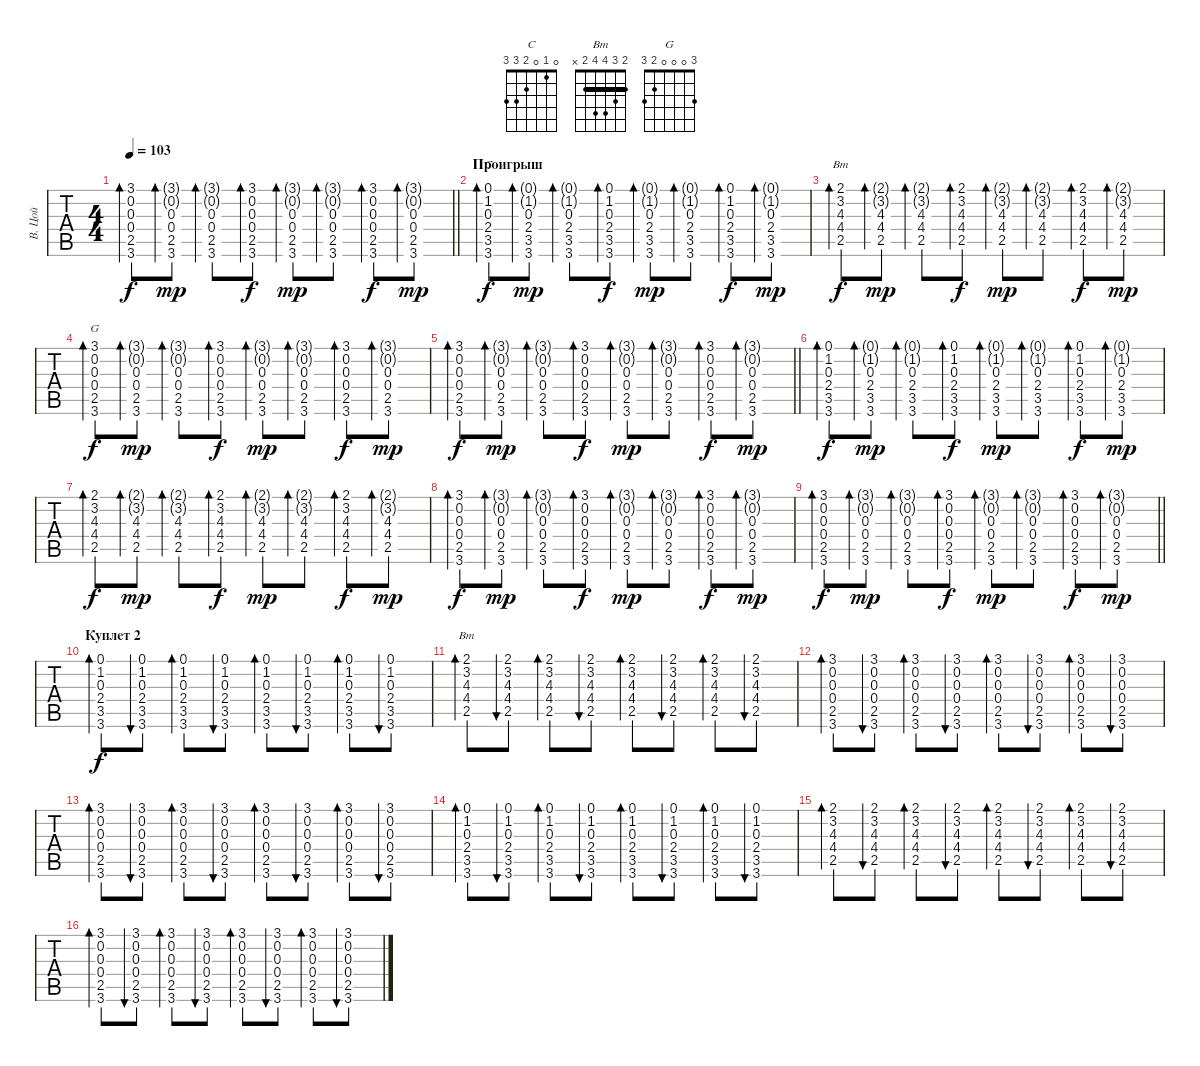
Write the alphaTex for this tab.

\track ("В. Цой" "В. Цой") {instrument acousticguitarsteel}
\staff {tabs}
\tuning (E4 B3 G3 D3 A2 E2) {hide}
\chord ("C" 0 1 0 2 3 3)
\chord ("Bm" 2 3 4 4 2 2) {barre 2}
\chord ("G" 3 0 0 0 2 3)
\chord ("Bm" 2 3 4 4 2 x) {barre 2}
\ts (4 4)
\tempo 103
\clef g2
\barLineRight lightlight
\ks c
(3.1 0.2 0.3 0.4 2.5 3.6).8{bd 30 dy f} (3.1{g} 0.2{g} 0.3 0.4 2.5 3.6).8{bd 30 dy mp} (3.1{g} 0.2{g} 0.3 0.4 2.5 3.6).8{bd 30} (3.1 0.2 0.3 0.4 2.5 3.6).8{bd 30 dy f} (3.1{g} 0.2{g} 0.3 0.4 2.5 3.6).8{bd 30 dy mp} (3.1{g} 0.2{g} 0.3 0.4 2.5 3.6).8{bd 30} (3.1 0.2 0.3 0.4 2.5 3.6).8{bd 30 dy f} (3.1{g} 0.2{g} 0.3 0.4 2.5 3.6).8{bd 30 dy mp} |
\section ("" "Проигрыш")
(0.1 1.2 0.3 2.4 3.5 3.6).8{bd 30 ch "C" dy f} (0.1{g} 1.2{g} 0.3 2.4 3.5 3.6).8{bd 30 dy mp} (0.1{g} 1.2{g} 0.3 2.4 3.5 3.6).8{bd 30} (0.1 1.2 0.3 2.4 3.5 3.6).8{bd 30 dy f} (0.1{g} 1.2{g} 0.3 2.4 3.5 3.6).8{bd 30 dy mp} (0.1{g} 1.2{g} 0.3 2.4 3.5 3.6).8{bd 30} (0.1 1.2 0.3 2.4 3.5 3.6).8{bd 30 dy f} (0.1{g} 1.2{g} 0.3 2.4 3.5 3.6).8{bd 30 dy mp} |
(2.1 3.2 4.3 4.4 2.5).8{bd 30 ch "Bm" dy f} (2.1{g} 3.2{g} 4.3 4.4 2.5).8{bd 30 dy mp} (2.1{g} 3.2{g} 4.3 4.4 2.5).8{bd 30} (2.1 3.2 4.3 4.4 2.5).8{bd 30 dy f} (2.1{g} 3.2{g} 4.3 4.4 2.5).8{bd 30 dy mp} (2.1{g} 3.2{g} 4.3 4.4 2.5).8{bd 30} (2.1 3.2 4.3 4.4 2.5).8{bd 30 dy f} (2.1{g} 3.2{g} 4.3 4.4 2.5).8{bd 30 dy mp} |
(3.1 0.2 0.3 0.4 2.5 3.6).8{bd 30 ch "G" dy f} (3.1{g} 0.2{g} 0.3 0.4 2.5 3.6).8{bd 30 dy mp} (3.1{g} 0.2{g} 0.3 0.4 2.5 3.6).8{bd 30} (3.1 0.2 0.3 0.4 2.5 3.6).8{bd 30 dy f} (3.1{g} 0.2{g} 0.3 0.4 2.5 3.6).8{bd 30 dy mp} (3.1{g} 0.2{g} 0.3 0.4 2.5 3.6).8{bd 30} (3.1 0.2 0.3 0.4 2.5 3.6).8{bd 30 dy f} (3.1{g} 0.2{g} 0.3 0.4 2.5 3.6).8{bd 30 dy mp} |
\barLineRight lightlight
(3.1 0.2 0.3 0.4 2.5 3.6).8{bd 30 dy f} (3.1{g} 0.2{g} 0.3 0.4 2.5 3.6).8{bd 30 dy mp} (3.1{g} 0.2{g} 0.3 0.4 2.5 3.6).8{bd 30} (3.1 0.2 0.3 0.4 2.5 3.6).8{bd 30 dy f} (3.1{g} 0.2{g} 0.3 0.4 2.5 3.6).8{bd 30 dy mp} (3.1{g} 0.2{g} 0.3 0.4 2.5 3.6).8{bd 30} (3.1 0.2 0.3 0.4 2.5 3.6).8{bd 30 dy f} (3.1{g} 0.2{g} 0.3 0.4 2.5 3.6).8{bd 30 dy mp} |
(0.1 1.2 0.3 2.4 3.5 3.6).8{bd 30 dy f} (0.1{g} 1.2{g} 0.3 2.4 3.5 3.6).8{bd 30 dy mp} (0.1{g} 1.2{g} 0.3 2.4 3.5 3.6).8{bd 30} (0.1 1.2 0.3 2.4 3.5 3.6).8{bd 30 dy f} (0.1{g} 1.2{g} 0.3 2.4 3.5 3.6).8{bd 30 dy mp} (0.1{g} 1.2{g} 0.3 2.4 3.5 3.6).8{bd 30} (0.1 1.2 0.3 2.4 3.5 3.6).8{bd 30 dy f} (0.1{g} 1.2{g} 0.3 2.4 3.5 3.6).8{bd 30 dy mp} |
(2.1 3.2 4.3 4.4 2.5).8{bd 30 dy f} (2.1{g} 3.2{g} 4.3 4.4 2.5).8{bd 30 dy mp} (2.1{g} 3.2{g} 4.3 4.4 2.5).8{bd 30} (2.1 3.2 4.3 4.4 2.5).8{bd 30 dy f} (2.1{g} 3.2{g} 4.3 4.4 2.5).8{bd 30 dy mp} (2.1{g} 3.2{g} 4.3 4.4 2.5).8{bd 30} (2.1 3.2 4.3 4.4 2.5).8{bd 30 dy f} (2.1{g} 3.2{g} 4.3 4.4 2.5).8{bd 30 dy mp} |
(3.1 0.2 0.3 0.4 2.5 3.6).8{bd 30 dy f} (3.1{g} 0.2{g} 0.3 0.4 2.5 3.6).8{bd 30 dy mp} (3.1{g} 0.2{g} 0.3 0.4 2.5 3.6).8{bd 30} (3.1 0.2 0.3 0.4 2.5 3.6).8{bd 30 dy f} (3.1{g} 0.2{g} 0.3 0.4 2.5 3.6).8{bd 30 dy mp} (3.1{g} 0.2{g} 0.3 0.4 2.5 3.6).8{bd 30} (3.1 0.2 0.3 0.4 2.5 3.6).8{bd 30 dy f} (3.1{g} 0.2{g} 0.3 0.4 2.5 3.6).8{bd 30 dy mp} |
\barLineRight lightlight
(3.1 0.2 0.3 0.4 2.5 3.6).8{bd 30 dy f} (3.1{g} 0.2{g} 0.3 0.4 2.5 3.6).8{bd 30 dy mp} (3.1{g} 0.2{g} 0.3 0.4 2.5 3.6).8{bd 30} (3.1 0.2 0.3 0.4 2.5 3.6).8{bd 30 dy f} (3.1{g} 0.2{g} 0.3 0.4 2.5 3.6).8{bd 30 dy mp} (3.1{g} 0.2{g} 0.3 0.4 2.5 3.6).8{bd 30} (3.1 0.2 0.3 0.4 2.5 3.6).8{bd 30 dy f} (3.1{g} 0.2{g} 0.3 0.4 2.5 3.6).8{bd 30 dy mp} |
\section ("" "Куплет 2")
(0.1 1.2 0.3 2.4 3.5 3.6).8{bd 30 dy f} (0.1 1.2 0.3 2.4 3.5 3.6).8{bu 30} (0.1 1.2 0.3 2.4 3.5 3.6).8{bd 30} (0.1 1.2 0.3 2.4 3.5 3.6).8{bu 30} (0.1 1.2 0.3 2.4 3.5 3.6).8{bd 30} (0.1 1.2 0.3 2.4 3.5 3.6).8{bu 30} (0.1 1.2 0.3 2.4 3.5 3.6).8{bd 30} (0.1 1.2 0.3 2.4 3.5 3.6).8{bu 30} |
(2.1 3.2 4.3 4.4 2.5).8{bd 30 ch "Bm"} (2.1 3.2 4.3 4.4 2.5).8{bu 30} (2.1 3.2 4.3 4.4 2.5).8{bd 30} (2.1 3.2 4.3 4.4 2.5).8{bu 30} (2.1 3.2 4.3 4.4 2.5).8{bd 30} (2.1 3.2 4.3 4.4 2.5).8{bu 30} (2.1 3.2 4.3 4.4 2.5).8{bd 30} (2.1 3.2 4.3 4.4 2.5).8{bu 30} |
(3.1 0.2 0.3 0.4 2.5 3.6).8{bd 30} (3.1 0.2 0.3 0.4 2.5 3.6).8{bu 30} (3.1 0.2 0.3 0.4 2.5 3.6).8{bd 30} (3.1 0.2 0.3 0.4 2.5 3.6).8{bu 30} (3.1 0.2 0.3 0.4 2.5 3.6).8{bd 30} (3.1 0.2 0.3 0.4 2.5 3.6).8{bu 30} (3.1 0.2 0.3 0.4 2.5 3.6).8{bd 30} (3.1 0.2 0.3 0.4 2.5 3.6).8{bu 30} |
(3.1 0.2 0.3 0.4 2.5 3.6).8{bd 30} (3.1 0.2 0.3 0.4 2.5 3.6).8{bu 30} (3.1 0.2 0.3 0.4 2.5 3.6).8{bd 30} (3.1 0.2 0.3 0.4 2.5 3.6).8{bu 30} (3.1 0.2 0.3 0.4 2.5 3.6).8{bd 30} (3.1 0.2 0.3 0.4 2.5 3.6).8{bu 30} (3.1 0.2 0.3 0.4 2.5 3.6).8{bd 30} (3.1 0.2 0.3 0.4 2.5 3.6).8{bu 30} |
(0.1 1.2 0.3 2.4 3.5 3.6).8{bd 30} (0.1 1.2 0.3 2.4 3.5 3.6).8{bu 30} (0.1 1.2 0.3 2.4 3.5 3.6).8{bd 30} (0.1 1.2 0.3 2.4 3.5 3.6).8{bu 30} (0.1 1.2 0.3 2.4 3.5 3.6).8{bd 30} (0.1 1.2 0.3 2.4 3.5 3.6).8{bu 30} (0.1 1.2 0.3 2.4 3.5 3.6).8{bd 30} (0.1 1.2 0.3 2.4 3.5 3.6).8{bu 30} |
(2.1 3.2 4.3 4.4 2.5).8{bd 30} (2.1 3.2 4.3 4.4 2.5).8{bu 30} (2.1 3.2 4.3 4.4 2.5).8{bd 30} (2.1 3.2 4.3 4.4 2.5).8{bu 30} (2.1 3.2 4.3 4.4 2.5).8{bd 30} (2.1 3.2 4.3 4.4 2.5).8{bu 30} (2.1 3.2 4.3 4.4 2.5).8{bd 30} (2.1 3.2 4.3 4.4 2.5).8{bu 30} |
(3.1 0.2 0.3 0.4 2.5 3.6).8{bd 30} (3.1 0.2 0.3 0.4 2.5 3.6).8{bu 30} (3.1 0.2 0.3 0.4 2.5 3.6).8{bd 30} (3.1 0.2 0.3 0.4 2.5 3.6).8{bu 30} (3.1 0.2 0.3 0.4 2.5 3.6).8{bd 30} (3.1 0.2 0.3 0.4 2.5 3.6).8{bu 30} (3.1 0.2 0.3 0.4 2.5 3.6).8{bd 30} (3.1 0.2 0.3 0.4 2.5 3.6).8{bu 30}
